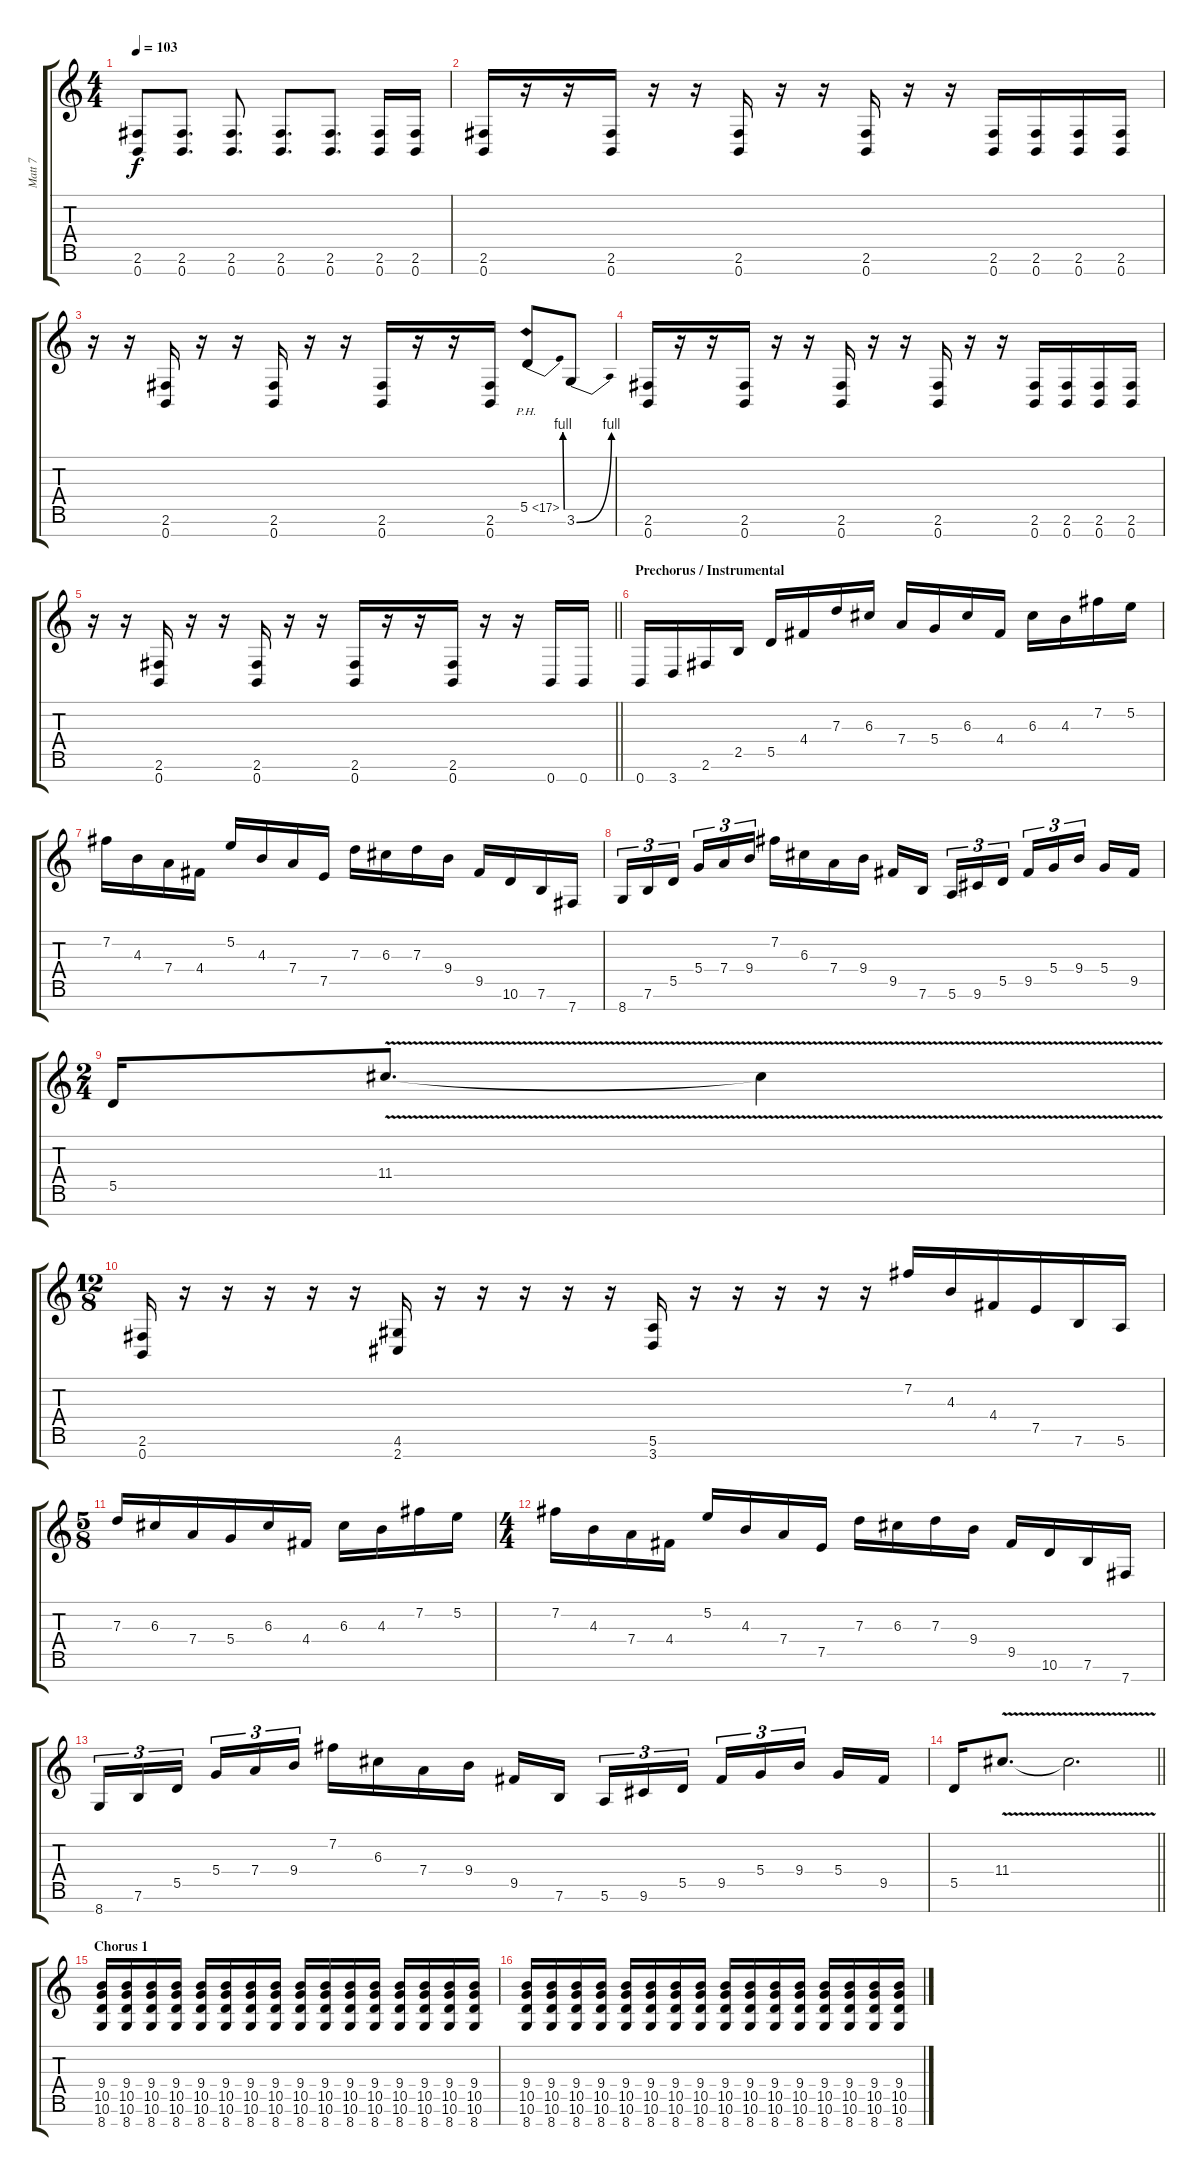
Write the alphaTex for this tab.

\track ("Matt 7" "Matt 7") {instrument distortionguitar}
\staff {score tabs}
\tuning (E4 B3 G3 D3 A2 E2 B1) {hide}
\ts (4 4)
\tempo 103
\clef g2
\ks c
(2.6{t} 0.7{t}).8{dy f} (2.6 0.7).8{d} (2.6 0.7).8{d} (2.6 0.7).8{d} (2.6 0.7).8{d} (2.6 0.7).16 (2.6 0.7).16 |
(2.6 0.7).16 r.16 r.16 (2.6 0.7).16 r.16 r.16 (2.6 0.7).16 r.16 r.16 (2.6 0.7).16 r.16 r.16 (2.6 0.7).16 (2.6 0.7).16 (2.6 0.7).16 (2.6 0.7).16 |
r.16 r.16 (2.6 0.7).16 r.16 r.16 (2.6 0.7).16 r.16 r.16 (2.6 0.7).16 r.16 r.16 (2.6 0.7).16 5.5{be (bend 0 0 60 4) ph 12}.8{instrument guitarharmonics} 3.6{be (bend 0 0 60 4)}.8 |
(2.6 0.7).16{instrument distortionguitar} r.16 r.16 (2.6 0.7).16 r.16 r.16 (2.6 0.7).16 r.16 r.16 (2.6 0.7).16 r.16 r.16 (2.6 0.7).16 (2.6 0.7).16 (2.6 0.7).16 (2.6 0.7).16 |
\barLineRight lightlight
r.16 r.16 (2.6 0.7).16 r.16 r.16 (2.6 0.7).16 r.16 r.16 (2.6 0.7).16 r.16 r.16 (2.6 0.7).16 r.16 r.16 0.7.16 0.7.16 |
\section ("" "Prechorus / Instrumental")
0.7.16 3.7.16 2.6.16 2.5.16 5.5.16 4.4.16 7.3.16 6.3.16 7.4.16 5.4.16 6.3.16 4.4.16 6.3.16 4.3.16 7.2.16 5.2.16 |
7.2.16 4.3.16 7.4.16 4.4.16 5.2.16 4.3.16 7.4.16 7.5.16 7.3.16 6.3.16 7.3.16 9.4.16 9.5.16 10.6.16 7.6.16 7.7.16 |
8.7.16{tu (3 2)} 7.6.16{tu (3 2)} 5.5.16{tu (3 2)} 5.4.16{tu (3 2)} 7.4.16{tu (3 2)} 9.4.16{tu (3 2)} 7.2.16 6.3.16 7.4.16 9.4.16 9.5.16 7.6.16 5.6.16{tu (3 2)} 9.6.16{tu (3 2)} 5.5.16{tu (3 2)} 9.5.16{tu (3 2)} 5.4.16{tu (3 2)} 9.4.16{tu (3 2)} 5.4.16 9.5.16 |
\ts (2 4)
5.5.16 11.4{v}.8{d} 11.4{v t}.4 |
\ts (12 8)
(2.6 0.7).16 r.16 r.16 r.16 r.16 r.16 (4.6 2.7).16 r.16 r.16 r.16 r.16 r.16 (5.6 3.7).16 r.16 r.16 r.16 r.16 r.16 7.2.16 4.3.16 4.4.16 7.5.16 7.6.16 5.6.16 |
\ts (5 8)
7.3.16 6.3.16 7.4.16 5.4.16 6.3.16 4.4.16 6.3.16 4.3.16 7.2.16 5.2.16 |
\ts (4 4)
7.2.16 4.3.16 7.4.16 4.4.16 5.2.16 4.3.16 7.4.16 7.5.16 7.3.16 6.3.16 7.3.16 9.4.16 9.5.16 10.6.16 7.6.16 7.7.16 |
8.7.16{tu (3 2)} 7.6.16{tu (3 2)} 5.5.16{tu (3 2)} 5.4.16{tu (3 2)} 7.4.16{tu (3 2)} 9.4.16{tu (3 2)} 7.2.16 6.3.16 7.4.16 9.4.16 9.5.16 7.6.16 5.6.16{tu (3 2)} 9.6.16{tu (3 2)} 5.5.16{tu (3 2)} 9.5.16{tu (3 2)} 5.4.16{tu (3 2)} 9.4.16{tu (3 2)} 5.4.16 9.5.16 |
\barLineRight lightlight
5.5.16 11.4{v}.8{d} 11.4{v t}.2{d} |
\section ("" "Chorus 1")
(9.4 10.5 10.6 8.7).16 (9.4 10.5 10.6 8.7).16 (9.4 10.5 10.6 8.7).16 (9.4 10.5 10.6 8.7).16 (9.4 10.5 10.6 8.7).16 (9.4 10.5 10.6 8.7).16 (9.4 10.5 10.6 8.7).16 (9.4 10.5 10.6 8.7).16 (9.4 10.5 10.6 8.7).16 (9.4 10.5 10.6 8.7).16 (9.4 10.5 10.6 8.7).16 (9.4 10.5 10.6 8.7).16 (9.4 10.5 10.6 8.7).16 (9.4 10.5 10.6 8.7).16 (9.4 10.5 10.6 8.7).16 (9.4 10.5 10.6 8.7).16 |
(9.4 10.5 10.6 8.7).16 (9.4 10.5 10.6 8.7).16 (9.4 10.5 10.6 8.7).16 (9.4 10.5 10.6 8.7).16 (9.4 10.5 10.6 8.7).16 (9.4 10.5 10.6 8.7).16 (9.4 10.5 10.6 8.7).16 (9.4 10.5 10.6 8.7).16 (9.4 10.5 10.6 8.7).16 (9.4 10.5 10.6 8.7).16 (9.4 10.5 10.6 8.7).16 (9.4 10.5 10.6 8.7).16 (9.4 10.5 10.6 8.7).16 (9.4 10.5 10.6 8.7).16 (9.4 10.5 10.6 8.7).16 (9.4 10.5 10.6 8.7).16
